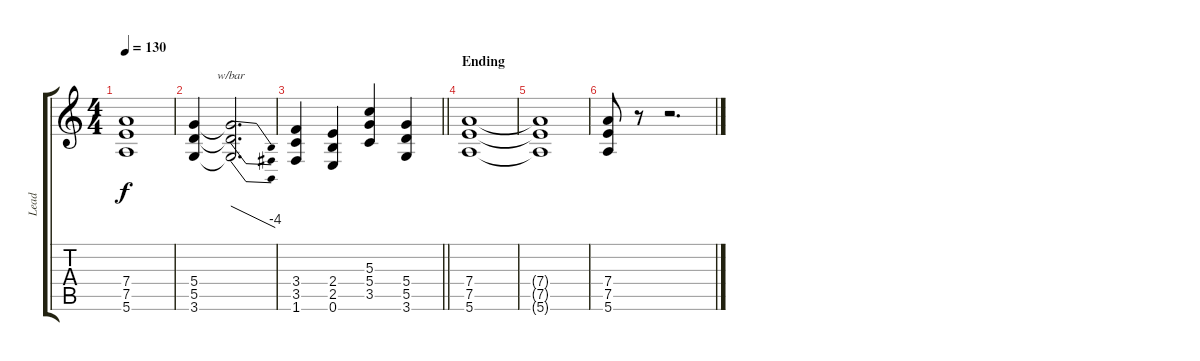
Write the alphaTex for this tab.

\track ("Lead" "Lead") {instrument overdrivenguitar}
\staff {score tabs}
\tuning (E4 B3 G3 D3 A2 E2) {hide}
\ts (4 4)
\tempo 130
\clef g2
\ks c
(7.4 7.5 5.6).1{dy f} |
(5.4 5.5 3.6).4 (5.4{t} 5.5{t} 3.6{t}).2{d tbe (dive default 0 0 60 -16)} |
\barLineRight lightlight
(3.4 3.5 1.6).4 (2.4 2.5 0.6).4 (5.3 5.4 3.5).4 (5.4 5.5 3.6).4 |
\section ("" "Ending")
(7.4 7.5 5.6).1 |
(7.4{t} 7.5{t} 5.6{t}).1 |
(7.4 7.5 5.6).8 r.8 r.2{d}
